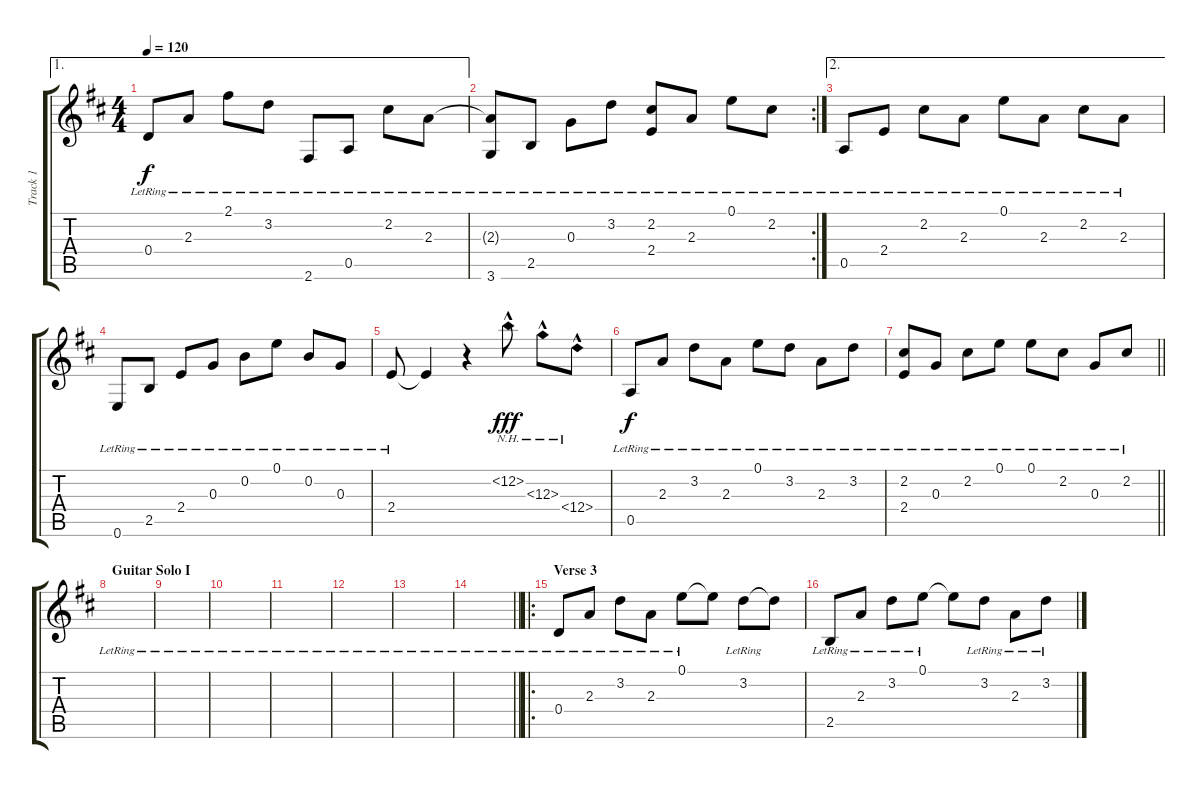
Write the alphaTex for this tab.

\track ("Track 1" "Track 1") {instrument acousticguitarsteel}
\staff {score tabs}
\tuning (E4 B3 G3 D3 A2 E2) {hide}
\ae 1
\ts (4 4)
\tempo 120
\clef g2
\ks d
0.4{lr}.8{dy f} 2.3{lr}.8 2.1{lr}.8 3.2{lr}.8 2.6{lr}.8 0.5{lr}.8 2.2{lr}.8 2.3{lr}.8 |
\rc 2
(2.3{t} 3.6{lr}).8 2.5{lr}.8 0.3{lr}.8 3.2{lr}.8 (2.2{lr} 2.4{lr}).8 2.3{lr}.8 0.1{lr}.8 2.2{lr}.8 |
\ae 2
0.5{lr}.8 2.4{lr}.8 2.2{lr}.8 2.3{lr}.8 0.1{lr}.8 2.3{lr}.8 2.2{lr}.8 2.3{lr}.8 |
0.6{lr}.8 2.5{lr}.8 2.4{lr}.8 0.3{lr}.8 0.2{lr}.8 0.1{lr}.8 0.2{lr}.8 0.3{lr}.8 |
2.4{lr}.8 2.4{t}.4 r.4 12.2{nh hac}.8{dy fff} 12.3{nh hac}.8 12.4{nh hac}.8 |
0.5{lr}.8{dy f} 2.3{lr}.8 3.2{lr}.8 2.3{lr}.8 0.1{lr}.8 3.2{lr}.8 2.3{lr}.8 3.2{lr}.8 |
\barLineRight lightlight
(2.2{lr} 2.4{lr}).8 0.3{lr}.8 2.2{lr}.8 0.1{lr}.8 0.1{lr}.8 2.2{lr}.8 0.3{lr}.8 2.2{lr}.8 |
\section ("" "Guitar Solo I")
|
|
|
|
|
|
\barLineRight lightlight
|
\ro
\section ("" "Verse 3")
0.4{lr}.8 2.3{lr}.8 3.2{lr}.8 2.3{lr}.8 0.1{lr}.8 0.1{t}.8 3.2{lr}.8 3.2{t}.8 |
2.5{lr}.8 2.3{lr}.8 3.2{lr}.8 0.1{lr}.8 0.1{t}.8 3.2{lr}.8 2.3{lr}.8 3.2{lr}.8
